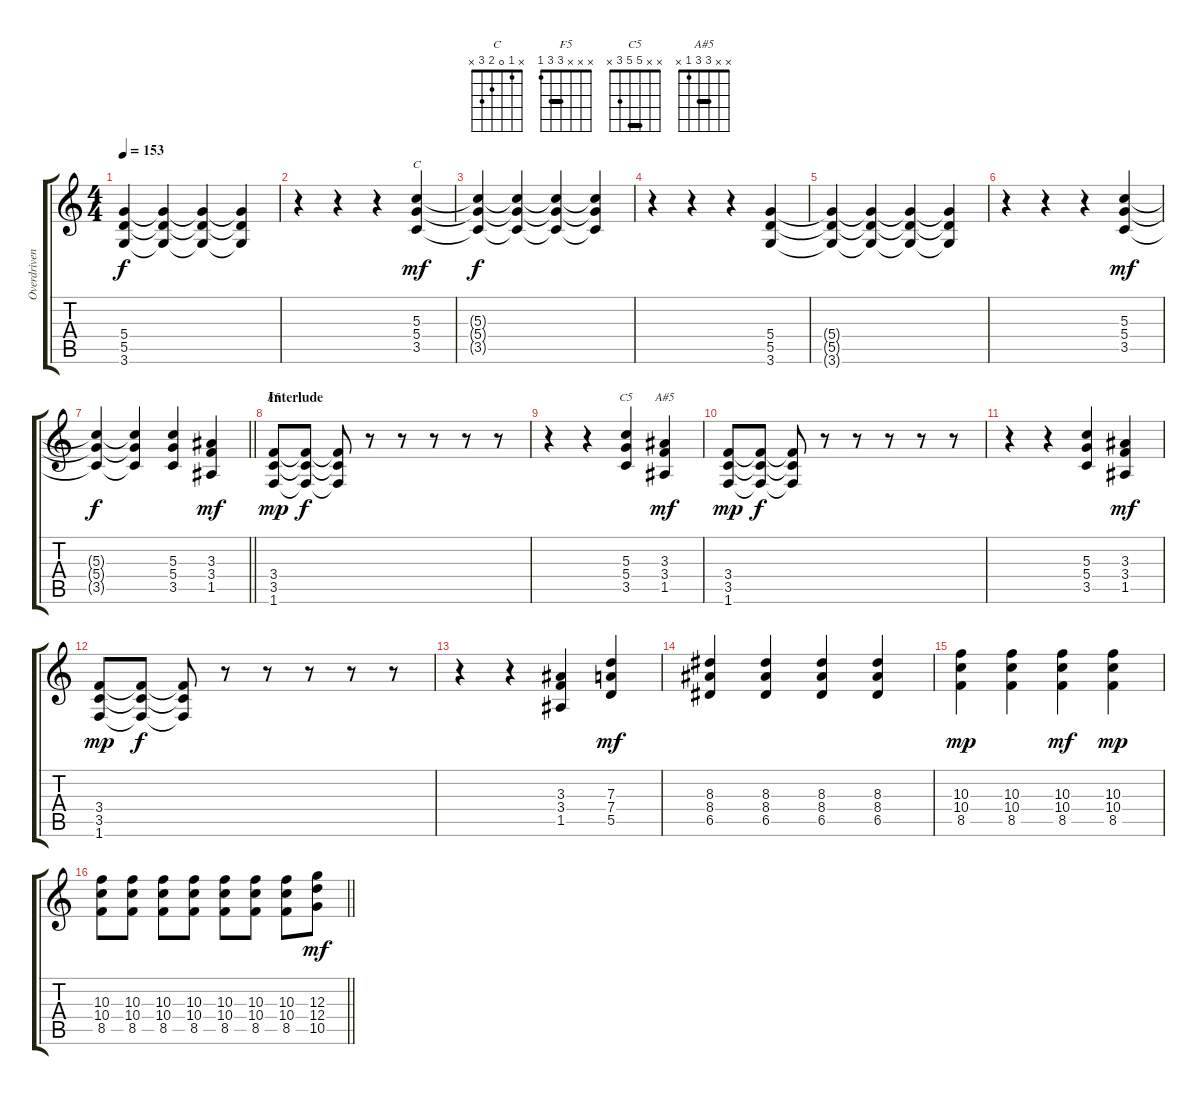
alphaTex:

\track ("Overdriven Guitar" "Overdriven") {instrument overdrivenguitar}
\staff {score tabs}
\tuning (E4 B3 G3 D3 A2 E2) {hide}
\chord ("C" x 1 0 2 3 x)
\chord ("F5" x x x 3 3 1) {barre 3}
\chord ("C5" x x 5 5 3 x) {barre 5}
\chord ("A#5" x x 3 3 1 x) {barre 3}
\ts (4 4)
\tempo 153
\clef g2
\ks c
(5.4{t} 5.5{t} 3.6{t}).4{dy f} (5.4{t} 5.5{t} 3.6{t}).4 (5.4{t} 5.5{t} 3.6{t}).4 (5.4{t} 5.5{t} 3.6{t}).4 |
r.4 r.4 r.4 (5.3 5.4 3.5).4{ch "C" dy mf} |
(5.3{t} 5.4{t} 3.5{t}).4{dy f} (5.3{t} 5.4{t} 3.5{t}).4 (5.3{t} 5.4{t} 3.5{t}).4 (5.3{t} 5.4{t} 3.5{t}).4 |
r.4 r.4 r.4 (5.4 5.5 3.6).4 |
(5.4{t} 5.5{t} 3.6{t}).4 (5.4{t} 5.5{t} 3.6{t}).4 (5.4{t} 5.5{t} 3.6{t}).4 (5.4{t} 5.5{t} 3.6{t}).4 |
r.4 r.4 r.4 (5.3 5.4 3.5).4{dy mf} |
\barLineRight lightlight
(5.3{t} 5.4{t} 3.5{t}).4{dy f} (5.3{t} 5.4{t} 3.5{t}).4 (5.3 5.4 3.5).4 (3.3 3.4 1.5).4{dy mf} |
\section ("" "Interlude")
(3.4 3.5 1.6).8{ch "F5" dy mp} (3.4{t} 3.5{t} 1.6{t}).8{dy f} (3.4{t} 3.5{t} 1.6{t}).8 r.8 r.8 r.8 r.8 r.8 |
r.4 r.4 (5.3 5.4 3.5).4{ch "C5"} (3.3 3.4 1.5).4{ch "A#5" dy mf} |
(3.4 3.5 1.6).8{dy mp} (3.4{t} 3.5{t} 1.6{t}).8{dy f} (3.4{t} 3.5{t} 1.6{t}).8 r.8 r.8 r.8 r.8 r.8 |
r.4 r.4 (5.3 5.4 3.5).4 (3.3 3.4 1.5).4{dy mf} |
(3.4 3.5 1.6).8{dy mp} (3.4{t} 3.5{t} 1.6{t}).8{dy f} (3.4{t} 3.5{t} 1.6{t}).8 r.8 r.8 r.8 r.8 r.8 |
r.4 r.4 (3.3 3.4 1.5).4 (7.3 7.4 5.5).4{dy mf} |
(8.3 8.4 6.5).4 (8.3 8.4 6.5).4 (8.3 8.4 6.5).4 (8.3 8.4 6.5).4 |
(10.3 10.4 8.5).4{dy mp} (10.3 10.4 8.5).4 (10.3 10.4 8.5).4{dy mf} (10.3 10.4 8.5).4{dy mp} |
\barLineRight lightlight
(10.3 10.4 8.5).8 (10.3 10.4 8.5).8 (10.3 10.4 8.5).8 (10.3 10.4 8.5).8 (10.3 10.4 8.5).8 (10.3 10.4 8.5).8 (10.3 10.4 8.5).8 (12.3 12.4 10.5).8{dy mf}
